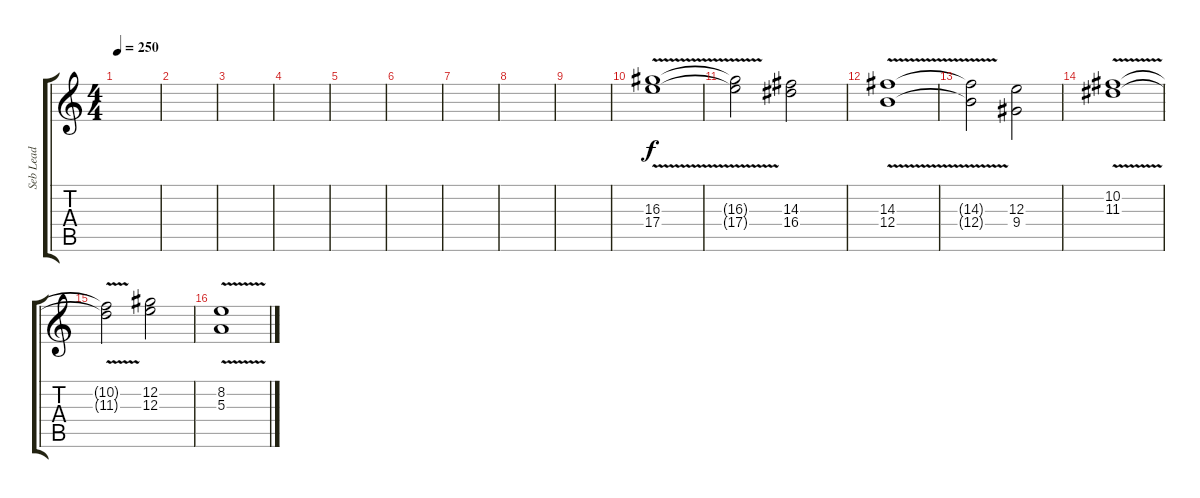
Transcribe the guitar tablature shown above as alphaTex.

\track ("Seb Lead" "Seb Lead") {instrument distortionguitar}
\staff {score tabs}
\tuning (Db4 Ab3 E3 B2 Gb2 Db2) {hide}
\ts (4 4)
\tempo 250
\clef g2
\ks c
|
|
|
|
|
|
|
|
|
(16.3 17.4{v}).1 |
(16.3{t} 17.4{v t}).2 (14.3 16.4).2 |
(14.3 12.4{v}).1 |
(14.3{t} 12.4{v t}).2 (12.3 9.4).2 |
(10.2 11.3{v}).1 |
(10.2{t} 11.3{v t}).2 (12.2 12.3).2 |
(8.2 5.3{v}).1
